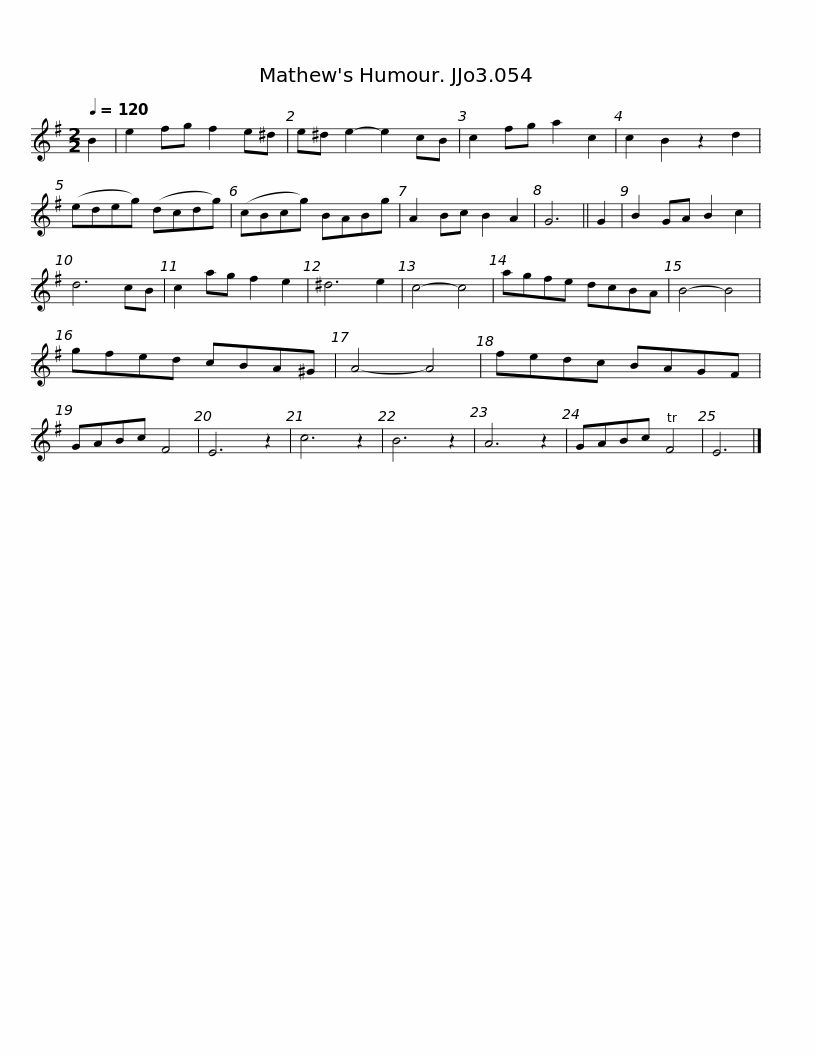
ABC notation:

X:1
L:1/8
Q:1/4=120
M:2/2
I:linebreak $
K:G
V:1 treble
V:1
 B2 | e2 fg f2 e^d | e^d e2- e2 cB | c2 fg a2 c2 | c2 B2 z2 d2 | %5
 (edeg) (dcdg) | (cBcg) BABg |$ A2 Bc B2 A2 | G6 || G2 | %10
 B2 GA B2 c2 | d6 cB | c2 ag f2 e2 | ^d6 e2 | c4- c4 | %15
 agfe dcBA | B4- B4 |$ gfed cBA^G | A4- A4 | fedc BAGF | %20
 GABc F4 | E6 z2 | c6 z2 | B6 z2 | A6 z2 | %25
 GABc F4 | E6 |] %27
